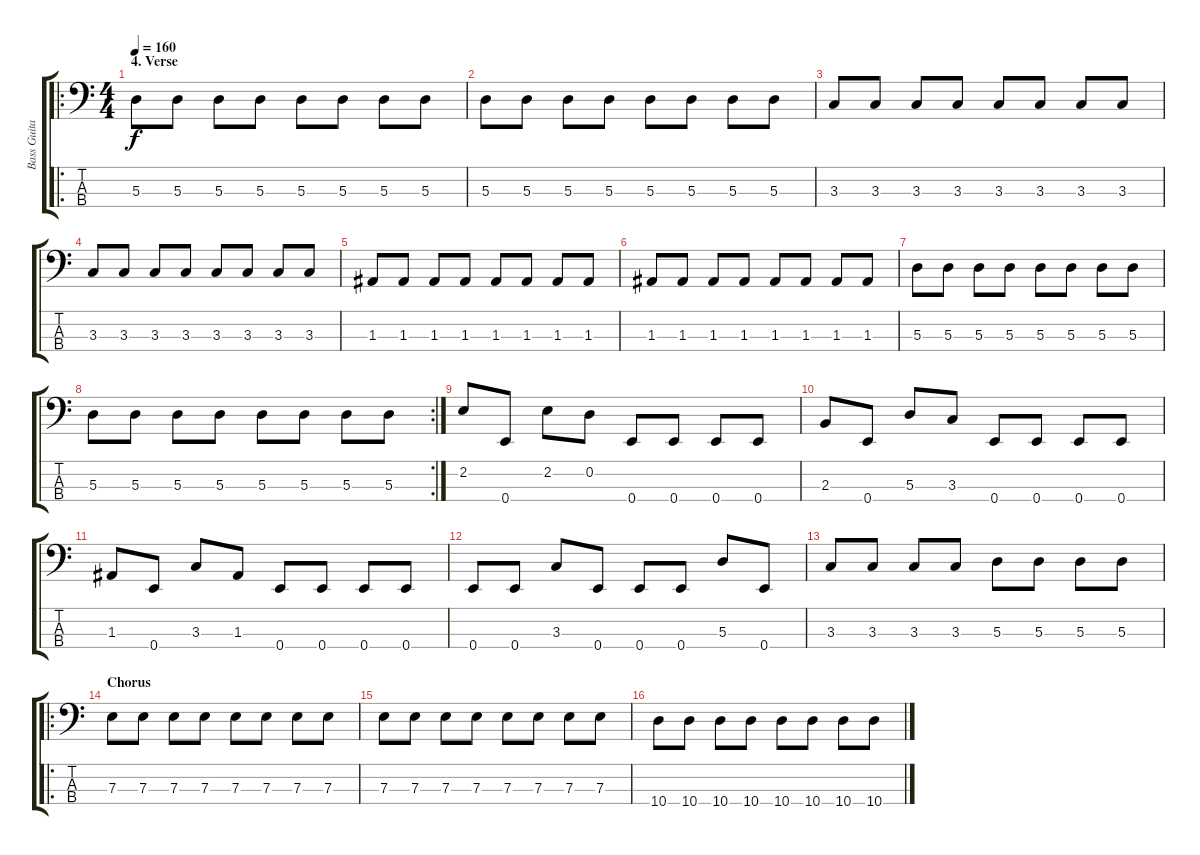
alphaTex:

\track ("Bass Guitar" "Bass Guita") {instrument electricbasspick}
\staff {score tabs}
\tuning (G2 D2 A1 E1) {hide}
\ro
\ts (4 4)
\section ("" "4. Verse")
\tempo 160
\clef f4
\ks c
5.3.8{dy f} 5.3.8 5.3.8 5.3.8 5.3.8 5.3.8 5.3.8 5.3.8 |
5.3.8 5.3.8 5.3.8 5.3.8 5.3.8 5.3.8 5.3.8 5.3.8 |
3.3.8 3.3.8 3.3.8 3.3.8 3.3.8 3.3.8 3.3.8 3.3.8 |
3.3.8 3.3.8 3.3.8 3.3.8 3.3.8 3.3.8 3.3.8 3.3.8 |
1.3.8 1.3.8 1.3.8 1.3.8 1.3.8 1.3.8 1.3.8 1.3.8 |
1.3.8 1.3.8 1.3.8 1.3.8 1.3.8 1.3.8 1.3.8 1.3.8 |
5.3.8 5.3.8 5.3.8 5.3.8 5.3.8 5.3.8 5.3.8 5.3.8 |
\rc 2
5.3.8 5.3.8 5.3.8 5.3.8 5.3.8 5.3.8 5.3.8 5.3.8 |
2.2.8 0.4.8 2.2.8 0.2.8 0.4.8 0.4.8 0.4.8 0.4.8 |
2.3.8 0.4.8 5.3.8 3.3.8 0.4.8 0.4.8 0.4.8 0.4.8 |
1.3.8 0.4.8 3.3.8 1.3.8 0.4.8 0.4.8 0.4.8 0.4.8 |
0.4.8 0.4.8 3.3.8 0.4.8 0.4.8 0.4.8 5.3.8 0.4.8 |
3.3.8 3.3.8 3.3.8 3.3.8 5.3.8 5.3.8 5.3.8 5.3.8 |
\ro
\section ("" "Chorus")
7.3.8 7.3.8 7.3.8 7.3.8 7.3.8 7.3.8 7.3.8 7.3.8 |
7.3.8 7.3.8 7.3.8 7.3.8 7.3.8 7.3.8 7.3.8 7.3.8 |
10.4.8 10.4.8 10.4.8 10.4.8 10.4.8 10.4.8 10.4.8 10.4.8
